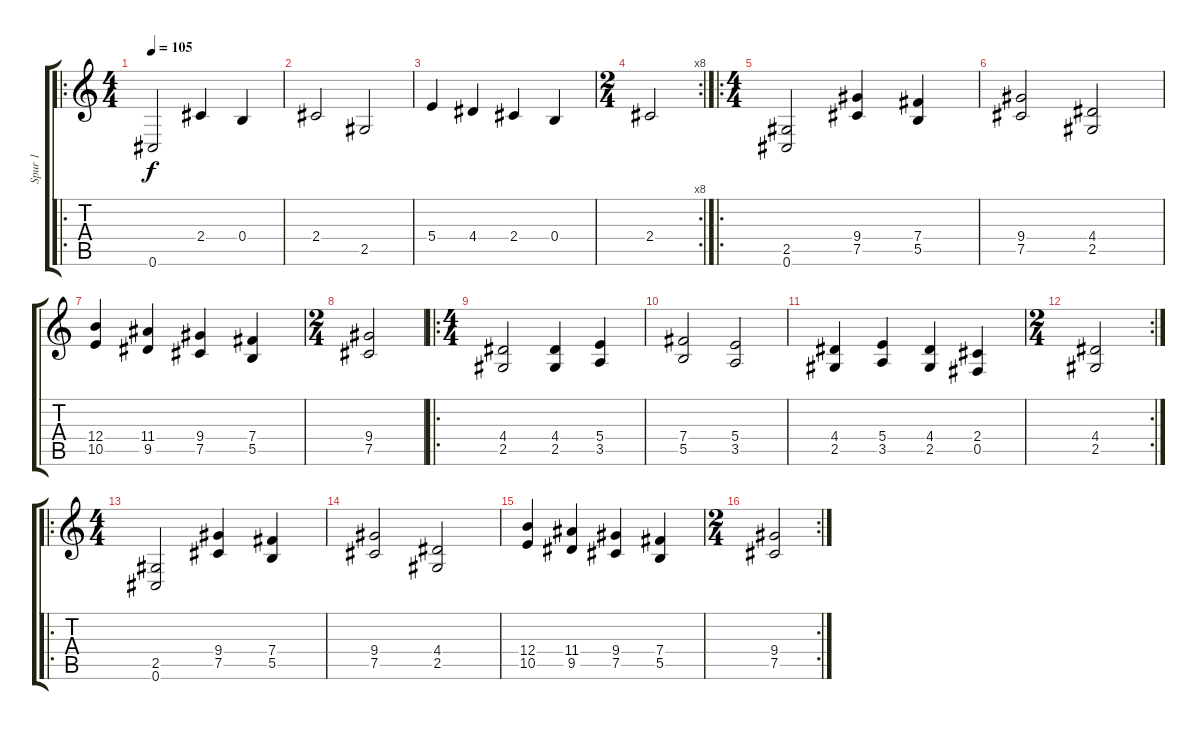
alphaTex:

\track ("Spur 1" "Spur 1") {instrument overdrivenguitar}
\staff {score tabs}
\tuning (Db4 Ab3 E3 B2 Gb2 Db2) {hide}
\ro
\ts (4 4)
\tempo 105
\clef g2
\ks c
0.6.2{txt "" dy f instrument overdrivenguitar} 2.4.4 0.4.4 |
2.4.2 2.5.2 |
5.4.4 4.4.4 2.4.4 0.4.4 |
\rc 8
\ts (2 4)
2.4.2 |
\ro
\ts (4 4)
(2.5 0.6).2 (9.4 7.5).4 (7.4 5.5).4 |
(9.4 7.5).2 (4.4 2.5).2 |
(12.4 10.5).4 (11.4 9.5).4 (9.4 7.5).4 (7.4 5.5).4 |
\ts (2 4)
(9.4 7.5).2 |
\ro
\ts (4 4)
(4.4 2.5).2 (4.4 2.5).4 (5.4 3.5).4 |
(7.4 5.5).2 (5.4 3.5).2 |
(4.4 2.5).4 (5.4 3.5).4 (4.4 2.5).4 (2.4 0.5).4 |
\rc 2
\ts (2 4)
(4.4 2.5).2 |
\ro
\ts (4 4)
(2.5 0.6).2 (9.4 7.5).4 (7.4 5.5).4 |
(9.4 7.5).2 (4.4 2.5).2 |
(12.4 10.5).4 (11.4 9.5).4 (9.4 7.5).4 (7.4 5.5).4 |
\rc 2
\ts (2 4)
(9.4 7.5).2
